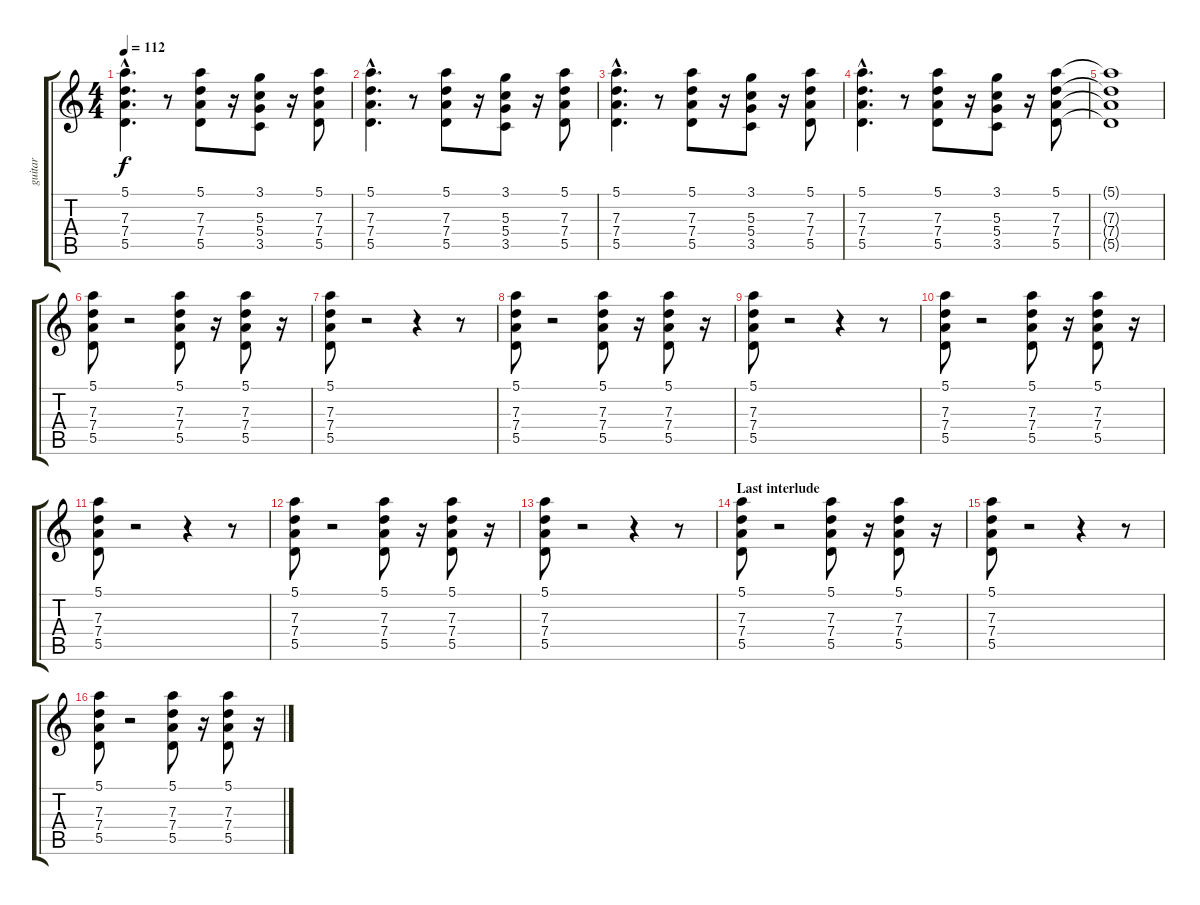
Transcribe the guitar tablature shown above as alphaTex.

\track ("guitar" "guitar") {instrument distortionguitar}
\staff {score tabs}
\tuning (E4 B3 G3 D3 A2 E2) {hide}
\ts (4 4)
\tempo 112
\clef g2
\ks c
(5.1{hac} 7.3{hac} 7.4{hac} 5.5{hac}).4{d dy f} r.8 (5.1 7.3 7.4 5.5).8 r.16 (3.1 5.3 5.4 3.5).8 r.16 (5.1 7.3 7.4 5.5).8 |
(5.1{hac} 7.3{hac} 7.4{hac} 5.5{hac}).4{d} r.8 (5.1 7.3 7.4 5.5).8 r.16 (3.1 5.3 5.4 3.5).8 r.16 (5.1 7.3 7.4 5.5).8 |
(5.1{hac} 7.3{hac} 7.4{hac} 5.5{hac}).4{d} r.8 (5.1 7.3 7.4 5.5).8 r.16 (3.1 5.3 5.4 3.5).8 r.16 (5.1 7.3 7.4 5.5).8 |
(5.1{hac} 7.3{hac} 7.4{hac} 5.5{hac}).4{d} r.8 (5.1 7.3 7.4 5.5).8 r.16 (3.1 5.3 5.4 3.5).8 r.16 (5.1 7.3 7.4 5.5).8 |
(5.1{t} 7.3{t} 7.4{t} 5.5{t}).1 |
(5.1 7.3 7.4 5.5).8 r.2 (5.1 7.3 7.4 5.5).8 r.16 (5.1 7.3 7.4 5.5).8 r.16 |
(5.1 7.3 7.4 5.5).8 r.2 r.4 r.8 |
(5.1 7.3 7.4 5.5).8 r.2 (5.1 7.3 7.4 5.5).8 r.16 (5.1 7.3 7.4 5.5).8 r.16 |
(5.1 7.3 7.4 5.5).8 r.2 r.4 r.8 |
(5.1 7.3 7.4 5.5).8 r.2 (5.1 7.3 7.4 5.5).8 r.16 (5.1 7.3 7.4 5.5).8 r.16 |
(5.1 7.3 7.4 5.5).8 r.2 r.4 r.8 |
(5.1 7.3 7.4 5.5).8 r.2 (5.1 7.3 7.4 5.5).8 r.16 (5.1 7.3 7.4 5.5).8 r.16 |
(5.1 7.3 7.4 5.5).8 r.2 r.4 r.8 |
\section ("" "Last interlude")
(5.1 7.3 7.4 5.5).8 r.2 (5.1 7.3 7.4 5.5).8 r.16 (5.1 7.3 7.4 5.5).8 r.16 |
(5.1 7.3 7.4 5.5).8 r.2 r.4 r.8 |
(5.1 7.3 7.4 5.5).8 r.2 (5.1 7.3 7.4 5.5).8 r.16 (5.1 7.3 7.4 5.5).8 r.16
